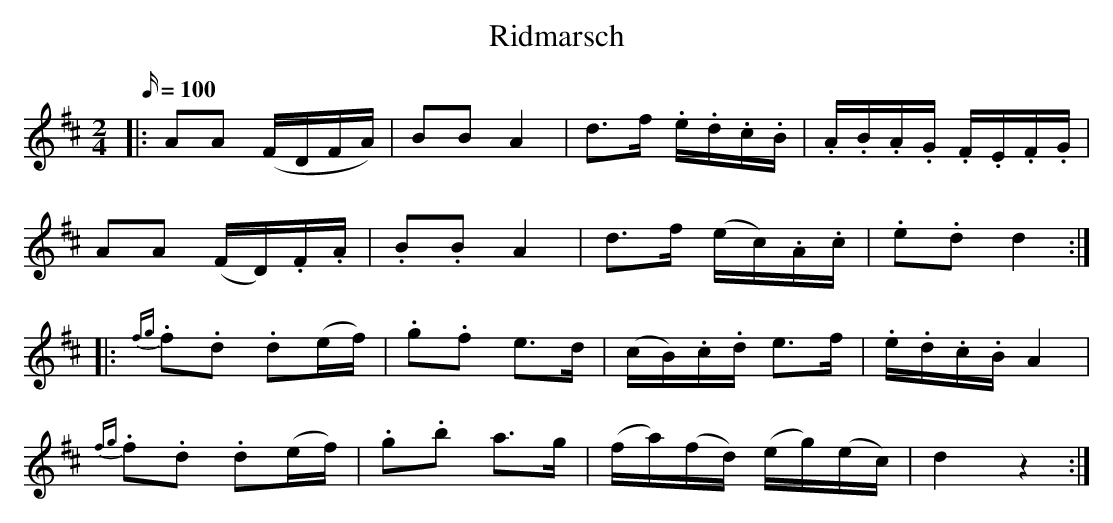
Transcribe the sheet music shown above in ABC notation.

X:1
T: Ridmarsch
M: 2/4
L: 1/16
Q: 100
K: D
V: 1
|: A2A2 (FDFA) | B2B2 A4 | d2>f2 .e.d.c.B | .A.B.A.G .F.E.F.G |
A2A2 (FD).F.A | .B2.B2 A4 | d2>f2 (ec).A.c | .e2.d2 d4 :|
|: {fg}.f2.d2 .d2(ef) | .g2.f2 e2>d2 | (cB).c.d e2>f2 | .e.d.c.B A4 |
{fg}.f2.d2 .d2(ef) | .g2.b2 a2>g2 | (fa)(fd) (eg)(ec) | d4 z4 :|
